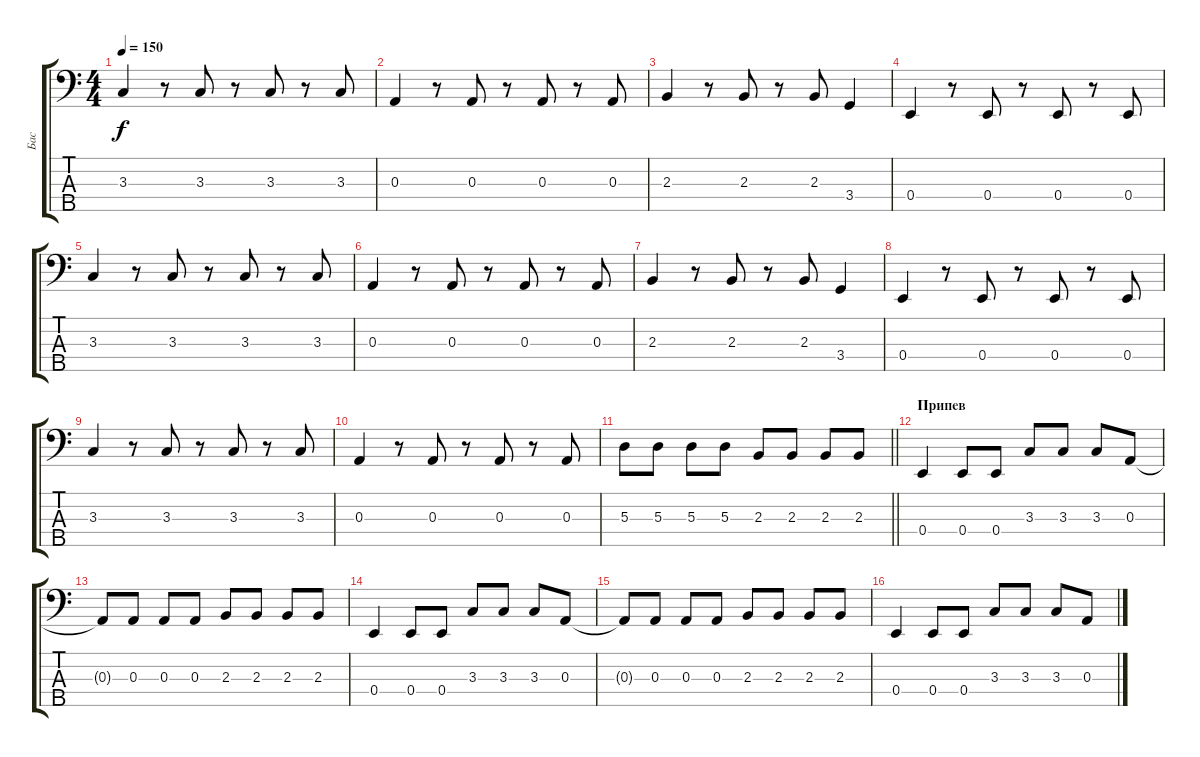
\track ("Бас" "Бас") {instrument electricbassfinger}
\staff {score tabs}
\tuning (G2 D2 A1 E1 B0) {hide}
\ts (4 4)
\tempo 150
\clef f4
\ks c
3.3.4{dy f} r.8 3.3.8 r.8 3.3.8 r.8 3.3.8 |
0.3.4 r.8 0.3.8 r.8 0.3.8 r.8 0.3.8 |
2.3.4 r.8 2.3.8 r.8 2.3.8 3.4.4 |
0.4.4 r.8 0.4.8 r.8 0.4.8 r.8 0.4.8 |
3.3.4 r.8 3.3.8 r.8 3.3.8 r.8 3.3.8 |
0.3.4 r.8 0.3.8 r.8 0.3.8 r.8 0.3.8 |
2.3.4 r.8 2.3.8 r.8 2.3.8 3.4.4 |
0.4.4 r.8 0.4.8 r.8 0.4.8 r.8 0.4.8 |
3.3.4 r.8 3.3.8 r.8 3.3.8 r.8 3.3.8 |
0.3.4 r.8 0.3.8 r.8 0.3.8 r.8 0.3.8 |
\barLineRight lightlight
5.3.8 5.3.8 5.3.8 5.3.8 2.3.8 2.3.8 2.3.8 2.3.8 |
\section ("" "Припев")
0.4.4 0.4.8 0.4.8 3.3.8 3.3.8 3.3.8 0.3.8 |
0.3{t}.8 0.3.8 0.3.8 0.3.8 2.3.8 2.3.8 2.3.8 2.3.8 |
0.4.4 0.4.8 0.4.8 3.3.8 3.3.8 3.3.8 0.3.8 |
0.3{t}.8 0.3.8 0.3.8 0.3.8 2.3.8 2.3.8 2.3.8 2.3.8 |
0.4.4 0.4.8 0.4.8 3.3.8 3.3.8 3.3.8 0.3.8
